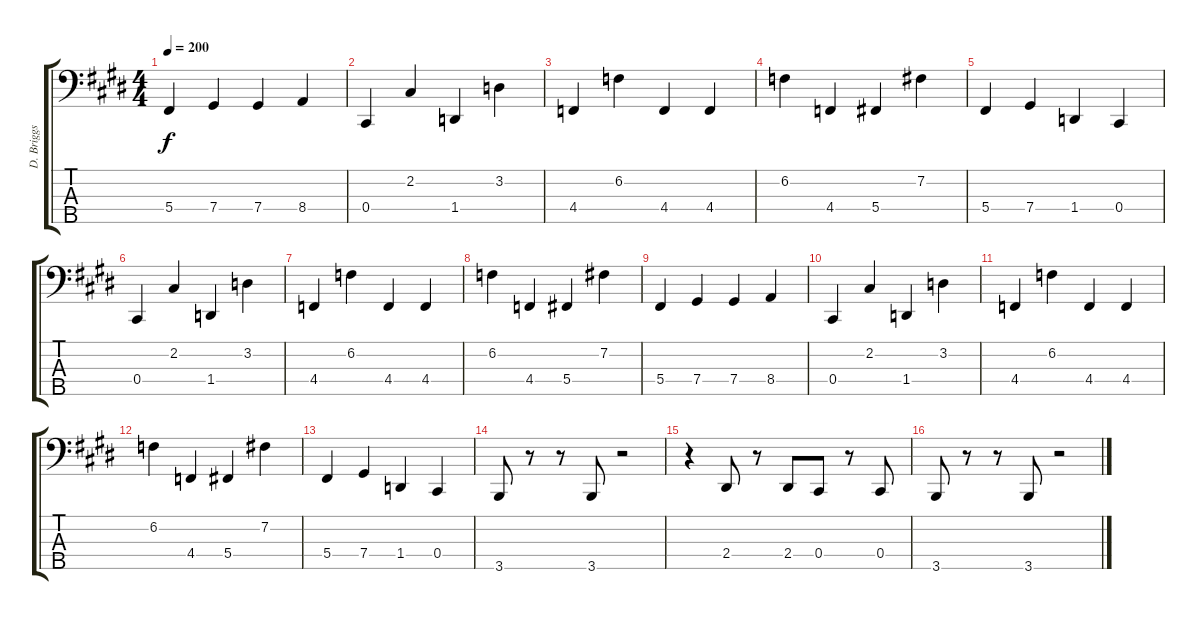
\track ("D. Briggs Bass" "D. Briggs ") {instrument electricbassfinger}
\staff {score tabs}
\tuning (E2 B1 Gb1 Db1 Ab0) {hide}
\ts (4 4)
\tempo 200
\clef f4
\ks c#minor
5.4.4{dy f} 7.4.4 7.4.4 8.4.4 |
0.4.4 2.2.4 1.4.4 3.2.4 |
4.4.4 6.2.4 4.4.4 4.4.4 |
6.2.4 4.4.4 5.4.4 7.2.4 |
5.4.4 7.4.4 1.4.4 0.4.4 |
0.4.4 2.2.4 1.4.4 3.2.4 |
4.4.4 6.2.4 4.4.4 4.4.4 |
6.2.4 4.4.4 5.4.4 7.2.4 |
5.4.4 7.4.4 7.4.4 8.4.4 |
0.4.4 2.2.4 1.4.4 3.2.4 |
4.4.4 6.2.4 4.4.4 4.4.4 |
6.2.4 4.4.4 5.4.4 7.2.4 |
5.4.4 7.4.4 1.4.4 0.4.4 |
3.5.8 r.8 r.8 3.5.8 r.2 |
r.4 2.4.8 r.8 2.4.8 0.4.8 r.8 0.4.8 |
3.5.8 r.8 r.8 3.5.8 r.2
